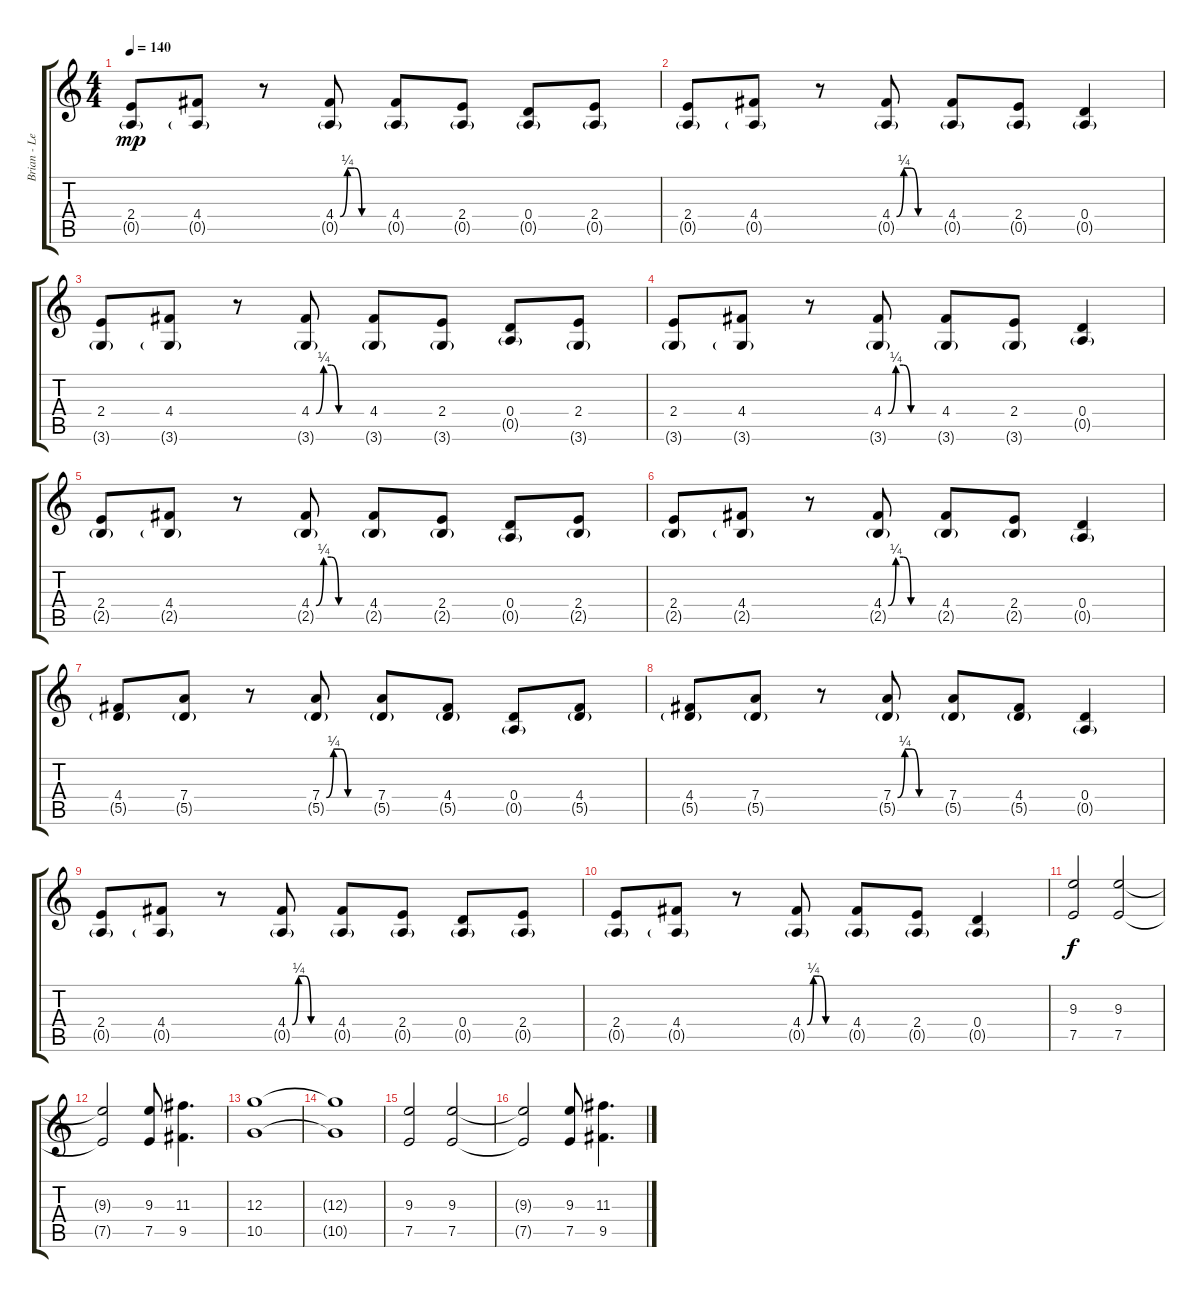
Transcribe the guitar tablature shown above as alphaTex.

\track ("Brian - Lead" "Brian - Le") {instrument electricguitarjazz}
\staff {score tabs}
\tuning (E4 B3 G3 D3 A2 E2) {hide}
\ts (4 4)
\tempo 140
\clef g2
\ks c
(2.4 0.5{g}).8{dy mp} (4.4 0.5{g}).8 r.8 (4.4{be (custom 0 0 10 1 20 1 30 0 60 0)} 0.5{g}).8 (4.4 0.5{g}).8 (2.4 0.5{g}).8 (0.4 0.5{g}).8 (2.4 0.5{g}).8 |
(2.4 0.5{g}).8 (4.4 0.5{g}).8 r.8 (4.4{be (custom 0 0 10 1 20 1 30 0 60 0)} 0.5{g}).8 (4.4 0.5{g}).8 (2.4 0.5{g}).8 (0.4 0.5{g}).4 |
(2.4 3.6{g}).8 (4.4 3.6{g}).8 r.8 (4.4{be (custom 0 0 10 1 20 1 30 0 60 0)} 3.6{g}).8 (4.4 3.6{g}).8 (2.4 3.6{g}).8 (0.4 0.5{g}).8 (2.4 3.6{g}).8 |
(2.4 3.6{g}).8 (4.4 3.6{g}).8 r.8 (4.4{be (custom 0 0 10 1 20 1 30 0 60 0)} 3.6{g}).8 (4.4 3.6{g}).8 (2.4 3.6{g}).8 (0.4 0.5{g}).4 |
(2.4 2.5{g}).8 (4.4 2.5{g}).8 r.8 (4.4{be (custom 0 0 10 1 20 1 30 0 60 0)} 2.5{g}).8 (4.4 2.5{g}).8 (2.4 2.5{g}).8 (0.4 0.5{g}).8 (2.4 2.5{g}).8 |
(2.4 2.5{g}).8 (4.4 2.5{g}).8 r.8 (4.4{be (custom 0 0 10 1 20 1 30 0 60 0)} 2.5{g}).8 (4.4 2.5{g}).8 (2.4 2.5{g}).8 (0.4 0.5{g}).4 |
(4.4 5.5{g}).8 (7.4 5.5{g}).8 r.8 (7.4{be (custom 0 0 10 1 20 1 30 0 60 0)} 5.5{g}).8 (7.4 5.5{g}).8 (4.4 5.5{g}).8 (0.4 0.5{g}).8 (4.4 5.5{g}).8 |
(4.4 5.5{g}).8 (7.4 5.5{g}).8 r.8 (7.4{be (custom 0 0 10 1 20 1 30 0 60 0)} 5.5{g}).8 (7.4 5.5{g}).8 (4.4 5.5{g}).8 (0.4 0.5{g}).4 |
(2.4 0.5{g}).8 (4.4 0.5{g}).8 r.8 (4.4{be (custom 0 0 10 1 20 1 30 0 60 0)} 0.5{g}).8 (4.4 0.5{g}).8 (2.4 0.5{g}).8 (0.4 0.5{g}).8 (2.4 0.5{g}).8 |
(2.4 0.5{g}).8 (4.4 0.5{g}).8 r.8 (4.4{be (custom 0 0 10 1 20 1 30 0 60 0)} 0.5{g}).8 (4.4 0.5{g}).8 (2.4 0.5{g}).8 (0.4 0.5{g}).4 |
(9.3 7.5).2{dy f} (9.3 7.5).2 |
(9.3{t} 7.5{t}).2 (9.3 7.5).8 (11.3 9.5).4{d} |
(12.3 10.5).1 |
(12.3{t} 10.5{t}).1 |
(9.3 7.5).2 (9.3 7.5).2 |
(9.3{t} 7.5{t}).2 (9.3 7.5).8 (11.3 9.5).4{d}
